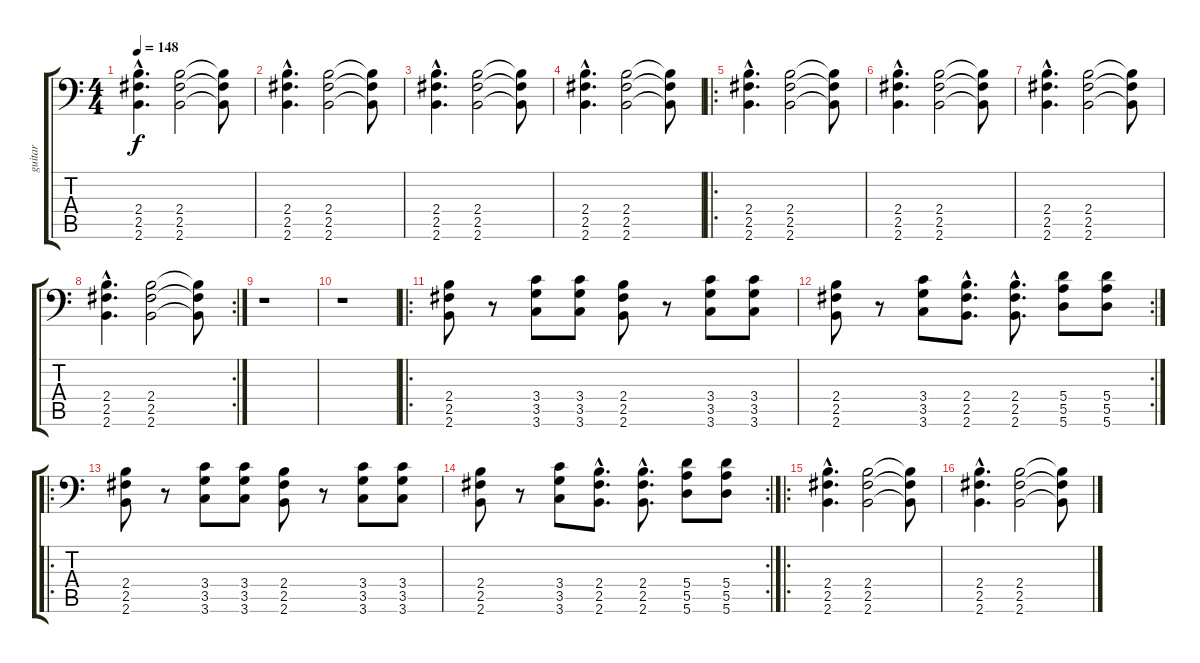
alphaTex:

\track ("guitar" "guitar") {instrument distortionguitar}
\staff {score tabs}
\tuning (B3 Gb3 D3 A2 E2 A1) {hide}
\ts (4 4)
\tempo 148
\clef f4
\ks c
(2.4{hac} 2.5{hac} 2.6{hac}).4{d dy f instrument distortionguitar} (2.4 2.5 2.6).2 (2.4{t} 2.5{t} 2.6{t}).8 |
(2.4{hac} 2.5{hac} 2.6{hac}).4{d} (2.4 2.5 2.6).2 (2.4{t} 2.5{t} 2.6{t}).8 |
(2.4{hac} 2.5{hac} 2.6{hac}).4{d} (2.4 2.5 2.6).2 (2.4{t} 2.5{t} 2.6{t}).8 |
(2.4{hac} 2.5{hac} 2.6{hac}).4{d} (2.4 2.5 2.6).2 (2.4{t} 2.5{t} 2.6{t}).8 |
\ro
(2.4{hac} 2.5{hac} 2.6{hac}).4{d} (2.4 2.5 2.6).2 (2.4{t} 2.5{t} 2.6{t}).8 |
(2.4{hac} 2.5{hac} 2.6{hac}).4{d} (2.4 2.5 2.6).2 (2.4{t} 2.5{t} 2.6{t}).8 |
(2.4{hac} 2.5{hac} 2.6{hac}).4{d} (2.4 2.5 2.6).2 (2.4{t} 2.5{t} 2.6{t}).8 |
\rc 2
(2.4{hac} 2.5{hac} 2.6{hac}).4{d} (2.4 2.5 2.6).2 (2.4{t} 2.5{t} 2.6{t}).8 |
r.1 |
r.1 |
\ro
(2.4 2.5 2.6).8 r.8 (3.4 3.5 3.6).8 (3.4 3.5 3.6).8 (2.4 2.5 2.6).8 r.8 (3.4 3.5 3.6).8 (3.4 3.5 3.6).8 |
\rc 2
(2.4 2.5 2.6).8 r.8 (3.4 3.5 3.6).8 (2.4{hac} 2.5{hac} 2.6{hac}).8{d} (2.4{hac} 2.5{hac} 2.6{hac}).8{d} (5.4 5.5 5.6).8 (5.4 5.5 5.6).8 |
\ro
(2.4 2.5 2.6).8 r.8 (3.4 3.5 3.6).8 (3.4 3.5 3.6).8 (2.4 2.5 2.6).8 r.8 (3.4 3.5 3.6).8 (3.4 3.5 3.6).8 |
\rc 2
(2.4 2.5 2.6).8 r.8 (3.4 3.5 3.6).8 (2.4{hac} 2.5{hac} 2.6{hac}).8{d} (2.4{hac} 2.5{hac} 2.6{hac}).8{d} (5.4 5.5 5.6).8 (5.4 5.5 5.6).8 |
\ro
(2.4{hac} 2.5{hac} 2.6{hac}).4{d} (2.4 2.5 2.6).2 (2.4{t} 2.5{t} 2.6{t}).8 |
(2.4{hac} 2.5{hac} 2.6{hac}).4{d} (2.4 2.5 2.6).2 (2.4{t} 2.5{t} 2.6{t}).8
